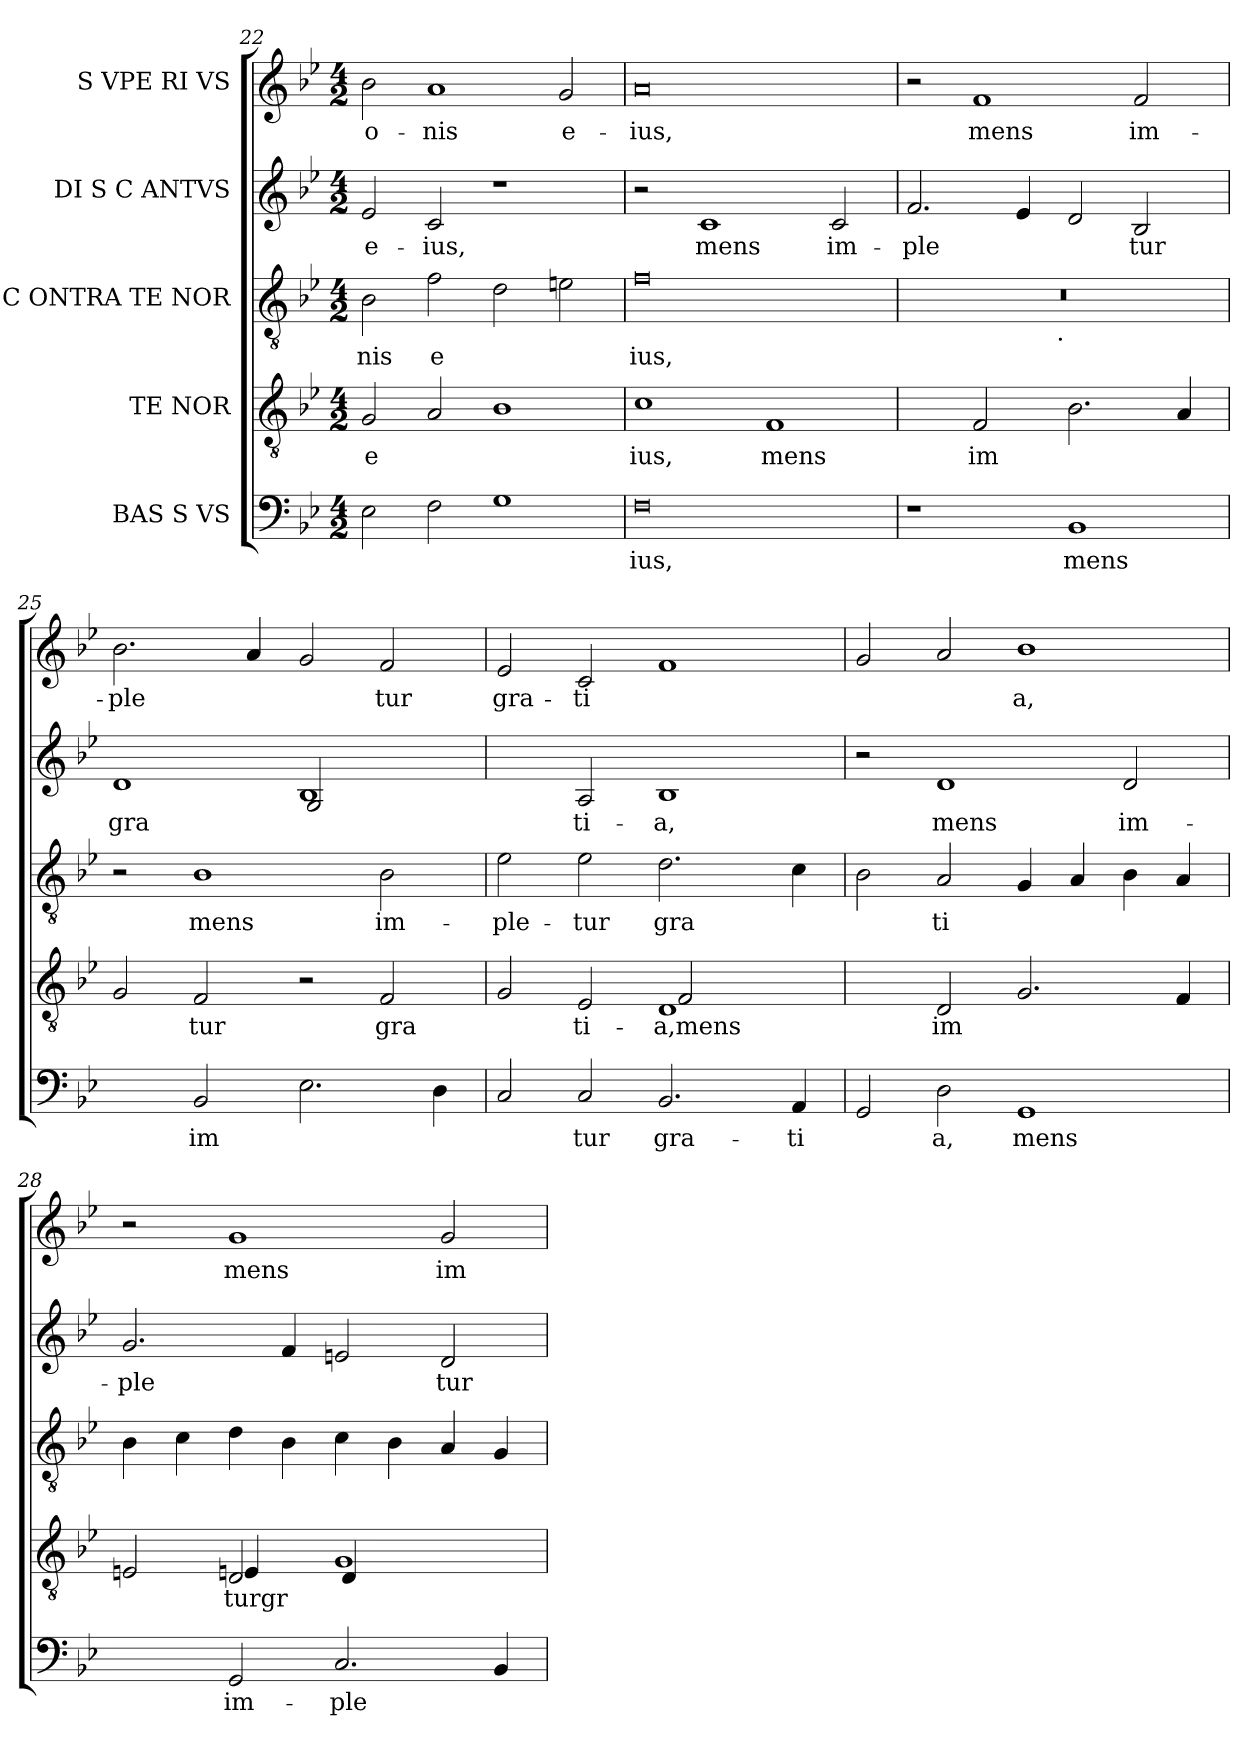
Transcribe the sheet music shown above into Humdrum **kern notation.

**kern	**text	**kern	**text	**kern	**text	**kern	**text	**kern	**text
*part5	*part5	*part4	*part4	*part3	*part3	*part2	*part2	*part1	*part1
*staff5	*staff5	*staff4	*staff4	*staff3	*staff3	*staff2	*staff2	*staff1	*staff1
*I"BAS S VS	*	*I"TE NOR	*	*I"C ONTRA  TE NOR	*	*I"DI S C ANTVS	*	*I"S VPE RI VS	*
*clefF4	*	*clefGv2	*	*clefGv2	*	*clefG2	*	*clefG2	*
*k[b-e-]	*	*k[b-e-]	*	*k[b-e-]	*	*k[b-e-]	*	*k[b-e-]	*
*B-:	*	*B-:	*	*B-:	*	*B-:	*	*B-:	*
*M4/2	*	*M4/2	*	*M4/2	*	*M4/2	*	*M4/2	*
=22	=22	=22	=22	=22	=22	=22	=22	=22	=22
!	!LO:LY:b:cj	!	!LO:LY:b:cj	!	!LO:LY:b:cj	!	!LO:LY:b:cj	!	!LO:LY:b:cj
2E-\	--	2G/	e-	2B-\	-nis	2e-/	e-	2b-\	-o-
!	!LO:LY:b:cj	!	!LO:LY:b:cj	!	!LO:LY:b:cj	!	!LO:LY:b:cj	!	!LO:LY:b:cj
2F\	--	2A/	--	2f\	e-	2c/	-ius,	1a	-nis
!	!LO:LY:b:cj	!	!LO:LY:b:cj	!	!LO:LY:b:cj	!	!	!	!
1G	--	1B-	--	2d\	--	1r	.	.	.
!	!	!	!	!	!LO:LY:b:cj	!	!	!	!LO:LY:b:cj
.	.	.	.	2en\	--	.	.	2g/	e-
=23	=23	=23	=23	=23	=23	=23	=23	=23	=23
!	!LO:LY:b:cj	!	!LO:LY:b:cj	!	!LO:LY:b:cj	!	!	!	!LO:LY:b:cj
0F	-ius,	1c	-ius,	0f	-ius,	2r	.	0a	-ius,
!	!	!	!	!	!	!	!LO:LY:b:cj	!	!
.	.	.	.	.	.	1c	mens	.	.
!	!	!	!LO:LY:b:cj	!	!	!	!	!	!
.	.	1F	mens	.	.	.	.	.	.
!	!	!	!	!	!	!	!LO:LY:b:cj	!	!
.	.	.	.	.	.	2c/	im-	.	.
=24	=24	=24	=24	=24	=24	=24	=24	=24	=24
!	!	!	!	!	!	!	!LO:LY:b:cj	!	!
*	*	*	*	*^	*	*	*	*	*
1r	.	2ryy	.	0r	2ryy	.	2.f/	-ple-	2r	.
!	!	!	!LO:LY:b:cj	!	!	!	!	!	!	!LO:LY:b:cj
.	.	2F/	im-	.	4...ryy	.	.	.	1f	mens
!	!	!	!	!	!	!	!	!LO:LY:b:cj	!	!
.	.	.	.	.	.	.	4e-/	--	.	.
!	!	!	!	!	!LO:TX:b:t=.	!	!	!	!	!
.	.	.	.	.	1ryy	.	.	.	.	.
!	!LO:LY:b:cj	!	!	!	!	!	!	!LO:LY:b:cj	!	!
1BB-	mens	2.B-\	.	.	.	.	2d/	--	.	.
!	!	!	!	!	!	!	!	!LO:LY:b:cj	!	!LO:LY:b:cj
.	.	.	.	.	.	.	2B-/	-tur	2f/	im-
!	!	!	!LO:LY:b:cj	!	!	!	!	!	!	!
.	.	4A/	--	.	.	.	.	.	.	.
.	.	.	.	.	32ryy	.	.	.	.	.
!!LO:PB:g=z
=25	=25	=25	=25	=25	=25	=25	=25	=25	=25	=25
!	!	!	!LO:LY:b:cj	!	!	!	!	!LO:LY:b:cj	!	!LO:LY:b:cj
*	*	*	*	*v	*v	*	*^	*	*	*
2ryy	.	2G/	--	2r	.	1d	1ryy	gra-	2.b-\	-ple-
!	!LO:LY:b:cj	!	!LO:LY:b:cj	!	!LO:LY:b:cj	!	!	!	!	!
2BB-/	im-	2F/	-tur	1B-	mens	.	.	.	.	.
!	!	!	!	!	!	!	!	!	!	!LO:LY:b:cj
.	.	.	.	.	.	.	.	.	4a/	--
!	!	!	!	!	!	!	!	!LO:LY:b:cj	!	!LO:LY:b:cj
2.E-\	.	2r	.	.	.	1B-	2G/	--	2g/	--
!	!	!	!LO:LY:b:cj	!	!LO:LY:b:cj	!	!	!	!	!LO:LY:b:cj
.	.	2F/	gra-	2B-\	im-	.	2ryy	.	2f/	-tur
!	!LO:LY:b:cj	!	!	!	!	!	!	!	!	!
4D\	--	.	.	.	.	.	.	.	.	.
*	*	*	*	*	*	*v	*v	*	*	*
=26	=26	=26	=26	=26	=26	=26	=26	=26	=26
!	!LO:LY:b:cj	!	!LO:LY:b:cj	!	!LO:LY:b:cj	!	!	!	!LO:LY:b:cj
*	*	*^	*	*	*	*	*	*	*
2C/	--	2G/	1ryy	--	2e-\	-ple-	2ryy	.	2e-/	gra-
!	!LO:LY:b:cj	!	!	!LO:LY:b:cj	!	!LO:LY:b:cj	!	!LO:LY:b:cj	!	!LO:LY:b:cj
2C/	-tur	2E-/	.	-ti-	2e-\	-tur	2A/	-ti-	2c/	-ti-
!	!LO:LY:b:cj	!	!	!LO:LY:b:cj	!	!LO:LY:b:cj	!	!LO:LY:b:cj	!	!LO:LY:b:cj
2.BB-/	gra-	1D	2F/	-a,mens	2.d\	gra-	1B-	-a,	1f	--
.	.	.	2ryy	.	.	.	.	.	.	.
!	!LO:LY:b:cj	!	!	!	!	!LO:LY:b:cj	!	!	!	!
4AA/	-ti-	.	.	.	4c\	--	.	.	.	.
*	*	*v	*v	*	*	*	*	*	*	*
=27	=27	=27	=27	=27	=27	=27	=27	=27	=27
!	!LO:LY:b:cj	!	!	!	!LO:LY:b:cj	!	!	!	!LO:LY:b:cj
2GG/	--	2ryy	.	2B-\	--	2r	.	2g/	--
!	!LO:LY:b:cj	!	!LO:LY:b:cj	!	!LO:LY:b:cj	!	!LO:LY:b:cj	!	!LO:LY:b:cj
2D\	-a,	2D/	im-	2A/	-ti-	1d	mens	2a/	--
!	!LO:LY:b:cj	!	!	!	!LO:LY:b:cj	!	!	!	!LO:LY:b:cj
1GG	mens	2.G/	.	4G/	--	.	.	1b-	-a,
!	!	!	!	!	!LO:LY:b:cj	!	!	!	!
.	.	.	.	4A/	--	.	.	.	.
!	!	!	!	!	!LO:LY:b:cj	!	!LO:LY:b:cj	!	!
.	.	.	.	4B-\	--	2d/	im-	.	.
!	!	!	!LO:LY:b:cj	!	!LO:LY:b:cj	!	!	!	!
.	.	4F/	--	4A/	--	.	.	.	.
=28	=28	=28	=28	=28	=28	=28	=28	=28	=28
!	!	!	!LO:LY:b:cj	!	!LO:LY:b:cj	!	!LO:LY:b:cj	!	!
*	*	*^	*	*	*	*	*	*	*
2ryy	.	2En/	2ryy	--	4B-\	--	2.g/	-ple-	2r	.
!	!	!	!	!	!	!LO:LY:b:cj	!	!	!	!
.	.	.	.	.	4c\	--	.	.	.	.
!	!LO:LY:b:cj	!	!	!LO:LY:b:cj	!	!LO:LY:b:cj	!	!	!	!LO:LY:b:cj
2GG/	im-	2D/	4En/	-turgr	4d\	--	.	.	1g	mens
!	!	!	!	!	!	!LO:LY:b:cj	!	!LO:LY:b:cj	!	!
.	.	.	4ryy	.	4B-\	--	4f/	--	.	.
!	!LO:LY:b:cj	!	!	!LO:LY:b:cj	!	!LO:LY:b:cj	!	!LO:LY:b:cj	!	!
2.C/	-ple-	1G	4D/	.	4c\	--	2en/	--	.	.
!	!	!	!	!	!	!LO:LY:b:cj	!	!	!	!
.	.	.	2.ryy	.	4B-\	--	.	.	.	.
!	!	!	!	!	!	!LO:LY:b:cj	!	!LO:LY:b:cj	!	!LO:LY:b:cj
.	.	.	.	.	4A/	--	2d/	-tur	2g/	im-
!	!LO:LY:b:cj	!	!	!	!	!LO:LY:b:cj	!	!	!	!
4BB-/	--	.	.	.	4G/	--	.	.	.	.
*	*	*v	*v	*	*	*	*	*	*	*
=	=	=	=	=	=	=	=	=	=
*-	*-	*-	*-	*-	*-	*-	*-	*-	*-
